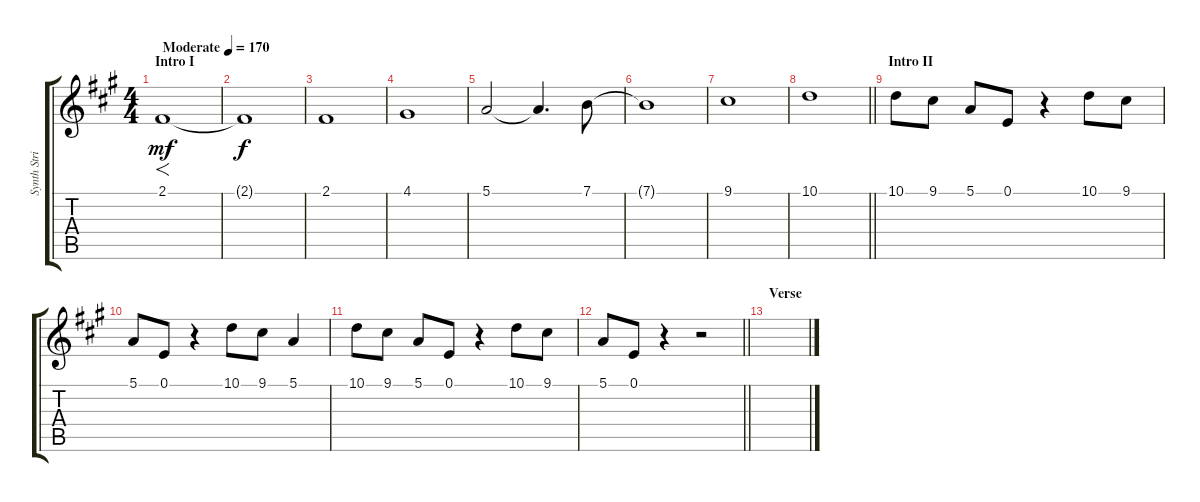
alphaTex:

\track ("Synth Strings I" "Synth Stri") {instrument stringensemble1}
\staff {score tabs}
\tuning (E4 B3 G3 D3 A2 E2) {hide}
\ts (4 4)
\section ("" "Intro I")
\tempo (170 "Moderate")
\clef g2
\ks a
2.1.1{f dy mf instrument stringensemble1} |
2.1{t}.1{dy f} |
2.1.1 |
4.1.1 |
5.1.2 5.1{t}.4{d} 7.1.8 |
7.1{t}.1 |
9.1.1 |
\barLineRight lightlight
10.1.1 |
\section ("" "Intro II")
10.1.8 9.1.8 5.1.8 0.1.8 r.4 10.1.8 9.1.8 |
5.1.8 0.1.8 r.4 10.1.8 9.1.8 5.1.4 |
10.1.8 9.1.8 5.1.8 0.1.8 r.4 10.1.8 9.1.8 |
\barLineRight lightlight
5.1.8 0.1.8 r.4 r.2 |
\section ("" "Verse")
